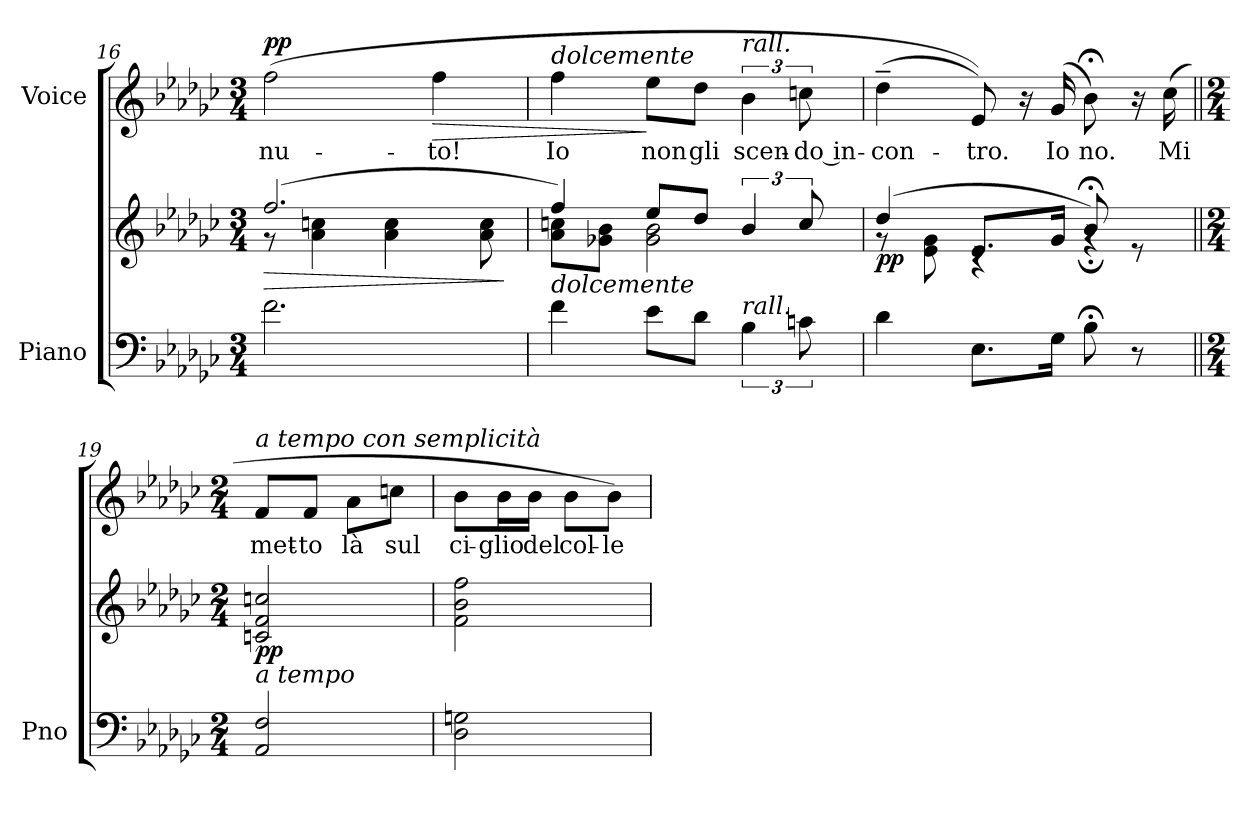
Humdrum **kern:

**kern	**kern	**dynam	**kern	**text	**dynam
*part2	*part2	*part2	*part1	*part1	*part1
*staff3	*staff2	*staff2/3	*staff1	*staff1	*staff1
*I"Piano	*	*	*I"Voice	*	*
*I'Pno	*	*	*	*	*
*clefF4	*clefG2	*	*clefG2	*	*
*k[b-e-a-d-g-c-]	*k[b-e-a-d-g-c-]	*	*k[b-e-a-d-g-c-]	*	*
*M3/4	*M3/4	*	*M3/4	*	*
=16	=16	=16	=16	=16	=16
!	!	!LO:HP:b	!	!LO:LY:b	!LO:DY:a
*	*^	*	*	*	*
2.f\	(>2.ff/	8r	>	(>2ff\	nu-	pp
.	.	4a-\ 4ccn\	.	.	.	.
.	.	4a-\ 4cc\	.	.	.	.
!	!	!	!	!	!LO:LY:b	!LO:HP:b
.	.	.	.	4ff\	to!	>
.	.	8a-\ 8cc\	.	.	.	.
*	*v	*v	*	*	*	*
.	.	]	.	.	.
!!LO:PB:g=z
=17	=17	=17	=17	=17	=17
*	*^	*	*	*	*
!	!	!	!	!LO:TX:a:i:t=dolcemente	!	!
!LO:TX:a:i:t=dolcemente	!	!	!	!	!	!
!	!	!	!	!	!LO:LY:b	!
4f\	4ff/)	8a-\ 8ccn\L	.	4ff\	Io	.
.	.	8g-X\ 8b-\J	.	.	.	.
!	!	!	!	!	!LO:LY:b	!
8e-\L	8ee-/L	2g-\ 2b-\	.	8ee-\L	non	]
!	!	!	!	!	!LO:LY:b	!
8d-\J	8dd-/J	.	.	8dd-\J	gli	.
!	!	!	!	!LO:TX:a:i:t=rall.	!	!
!LO:TX:a:i:t=rall.	!	!	!	!	!	!
!	!	!	!	!	!LO:LY:b	!
6B-\	6b-/	.	.	6b-\	scen-	.
!	!	!	!	!	!LO:LY:b	!
12cn\	12cc/	.	.	12ccn\	do in-	.
=18	=18	=18	=18	=18	=18	=18
!	!	!	!LO:DY:b	!	!LO:LY:b	!
4d-\	(>4dd-/	8r	pp	(>4dd-~\	con-	.
.	.	8e-\ 8g-\	.	.	.	.
!	!	!	!	!	!LO:LY:b	!
8.E-\L	8.e-/L	4rc	.	8e-/))	tro.	.
.	.	.	.	16r	.	.
!	!	!	!	!	!LO:LY:b	!
16G-\Jk	16g-/Jk	.	.	(>16g-/	Io	.
!	!	!	!	!	!LO:LY:b	!
8B-;<\	8b-;</)	4r;g	.	8b-;<\)	no.	.
8r	8re	.	.	16r	.	.
!	!	!	!	!	!LO:LY:b	!
.	.	.	.	(>16cc-\	Mi	.
*	*v	*v	*	*	*	*
=19||	=19||	=19||	=19||	=19||	=19||
*M2/4	*M2/4	*	*M2/4	*	*
!	!	!	!LO:TX:a:i:t=a tempo con semplicità	!	!
!LO:TX:a:i:t=a tempo	!	!	!	!	!
!	!	!LO:DY:b	!	!LO:LY:b	!
2AA-/ 2F/	2cn/ 2f/ 2ccn/	pp	8f/L	met-	.
!	!	!	!	!LO:LY:b	!
.	.	.	8f/J	to	.
!	!	!	!	!LO:LY:b	!
.	.	.	8a-\L	là	.
!	!	!	!	!LO:LY:b	!
.	.	.	8ccn\J	sul	.
=20	=20	=20	=20	=20	=20
!	!	!	!	!LO:LY:b	!
2D-\ 2Gn\	2f\ 2b-\ 2ff\	.	8b-\L	ci-	.
!	!	!	!	!LO:LY:b	!
.	.	.	16b-\L	glio	.
!	!	!	!	!LO:LY:b	!
.	.	.	16b-\JJ	del	.
!	!	!	!	!LO:LY:b	!
.	.	.	8b-\L	col-	.
!	!	!	!	!LO:LY:b	!
.	.	.	8b-\J)	le	.
=	=	=	=	=	=
*-	*-	*-	*-	*-	*-
